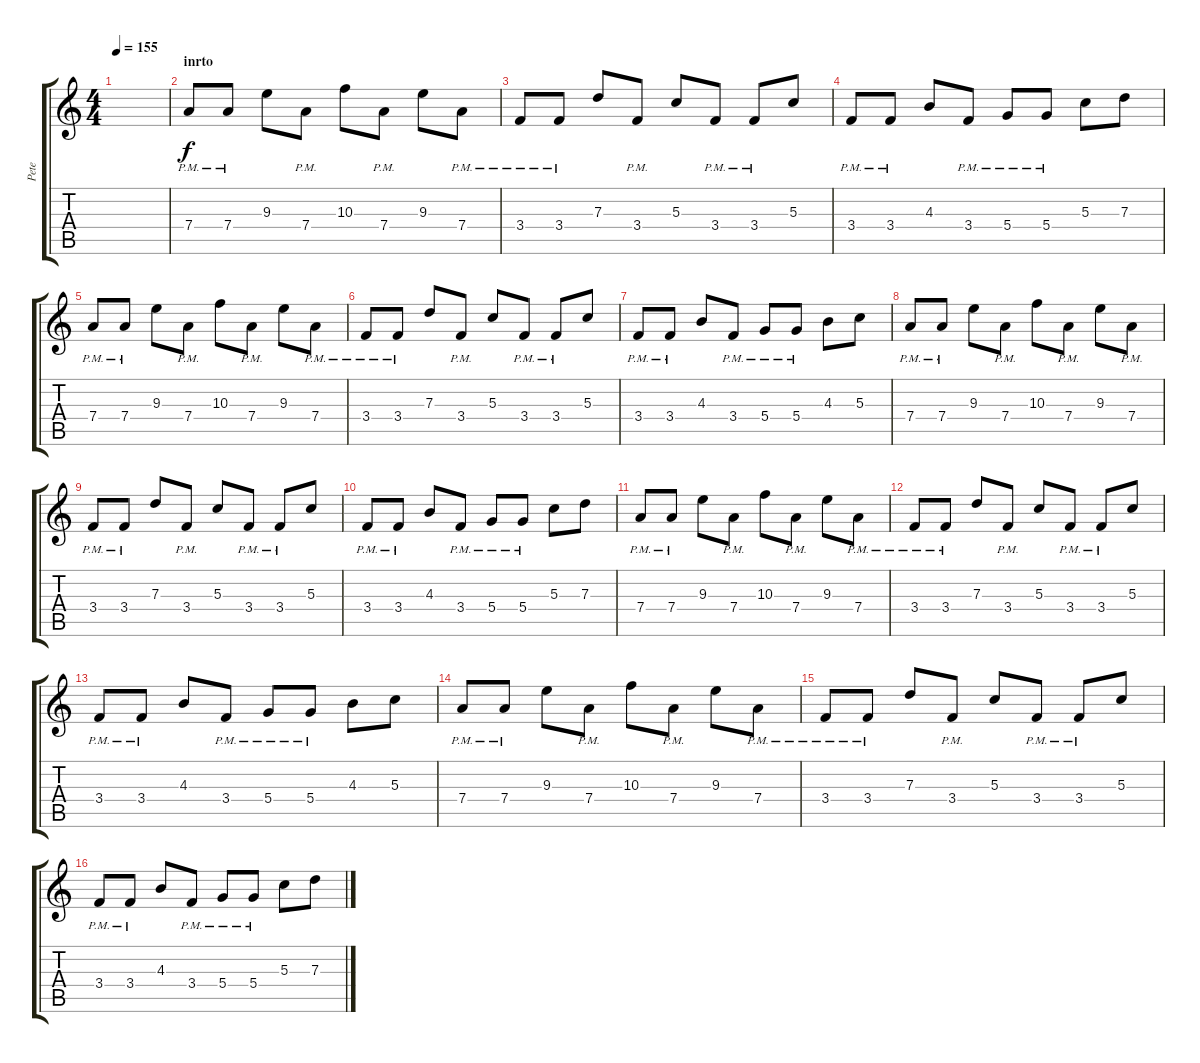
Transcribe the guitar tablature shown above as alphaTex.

\track ("Pete" "Pete") {instrument distortionguitar}
\staff {score tabs}
\tuning (E4 B3 G3 D3 A2 E2) {hide}
\ts (4 4)
\tempo 155
\clef g2
\ks c
|
\section ("" "inrto")
7.4{pm}.8 7.4{pm}.8 9.3.8 7.4{pm}.8 10.3.8 7.4{pm}.8 9.3.8 7.4{pm}.8 |
3.4{pm}.8 3.4{pm}.8 7.3.8 3.4{pm}.8 5.3.8 3.4{pm}.8 3.4{pm}.8 5.3.8 |
3.4{pm}.8 3.4{pm}.8 4.3.8 3.4{pm}.8 5.4{pm}.8 5.4{pm}.8 5.3.8 7.3.8 |
7.4{pm}.8 7.4{pm}.8 9.3.8 7.4{pm}.8 10.3.8 7.4{pm}.8 9.3.8 7.4{pm}.8 |
3.4{pm}.8 3.4{pm}.8 7.3.8 3.4{pm}.8 5.3.8 3.4{pm}.8 3.4{pm}.8 5.3.8 |
3.4{pm}.8 3.4{pm}.8 4.3.8 3.4{pm}.8 5.4{pm}.8 5.4{pm}.8 4.3.8 5.3.8 |
7.4{pm}.8 7.4{pm}.8 9.3.8 7.4{pm}.8 10.3.8 7.4{pm}.8 9.3.8 7.4{pm}.8 |
3.4{pm}.8 3.4{pm}.8 7.3.8 3.4{pm}.8 5.3.8 3.4{pm}.8 3.4{pm}.8 5.3.8 |
3.4{pm}.8 3.4{pm}.8 4.3.8 3.4{pm}.8 5.4{pm}.8 5.4{pm}.8 5.3.8 7.3.8 |
7.4{pm}.8 7.4{pm}.8 9.3.8 7.4{pm}.8 10.3.8 7.4{pm}.8 9.3.8 7.4{pm}.8 |
3.4{pm}.8 3.4{pm}.8 7.3.8 3.4{pm}.8 5.3.8 3.4{pm}.8 3.4{pm}.8 5.3.8 |
3.4{pm}.8 3.4{pm}.8 4.3.8 3.4{pm}.8 5.4{pm}.8 5.4{pm}.8 4.3.8 5.3.8 |
7.4{pm}.8 7.4{pm}.8 9.3.8 7.4{pm}.8 10.3.8 7.4{pm}.8 9.3.8 7.4{pm}.8 |
3.4{pm}.8 3.4{pm}.8 7.3.8 3.4{pm}.8 5.3.8 3.4{pm}.8 3.4{pm}.8 5.3.8 |
3.4{pm}.8 3.4{pm}.8 4.3.8 3.4{pm}.8 5.4{pm}.8 5.4{pm}.8 5.3.8 7.3.8
